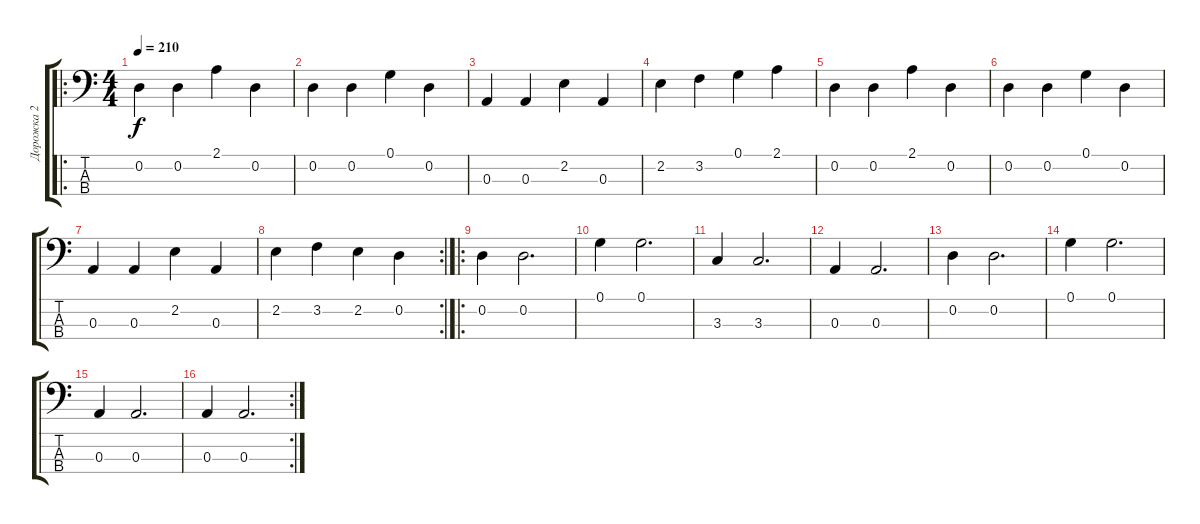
\track ("Дорожка 2" "Дорожка 2") {instrument electricbassfinger}
\staff {score tabs}
\tuning (G2 D2 A1 E1) {hide}
\ro
\ts (4 4)
\tempo 210
\clef f4
\ks c
0.2.4{dy f} 0.2.4 2.1.4 0.2.4 |
0.2.4 0.2.4 0.1.4 0.2.4 |
0.3.4 0.3.4 2.2.4 0.3.4 |
2.2.4 3.2.4 0.1.4 2.1.4 |
0.2.4 0.2.4 2.1.4 0.2.4 |
0.2.4 0.2.4 0.1.4 0.2.4 |
0.3.4 0.3.4 2.2.4 0.3.4 |
\rc 2
2.2.4 3.2.4 2.2.4 0.2.4 |
\ro
0.2.4 0.2.2{d} |
0.1.4 0.1.2{d} |
3.3.4 3.3.2{d} |
0.3.4 0.3.2{d} |
0.2.4 0.2.2{d} |
0.1.4 0.1.2{d} |
0.3.4 0.3.2{d} |
\rc 2
0.3.4 0.3.2{d}
